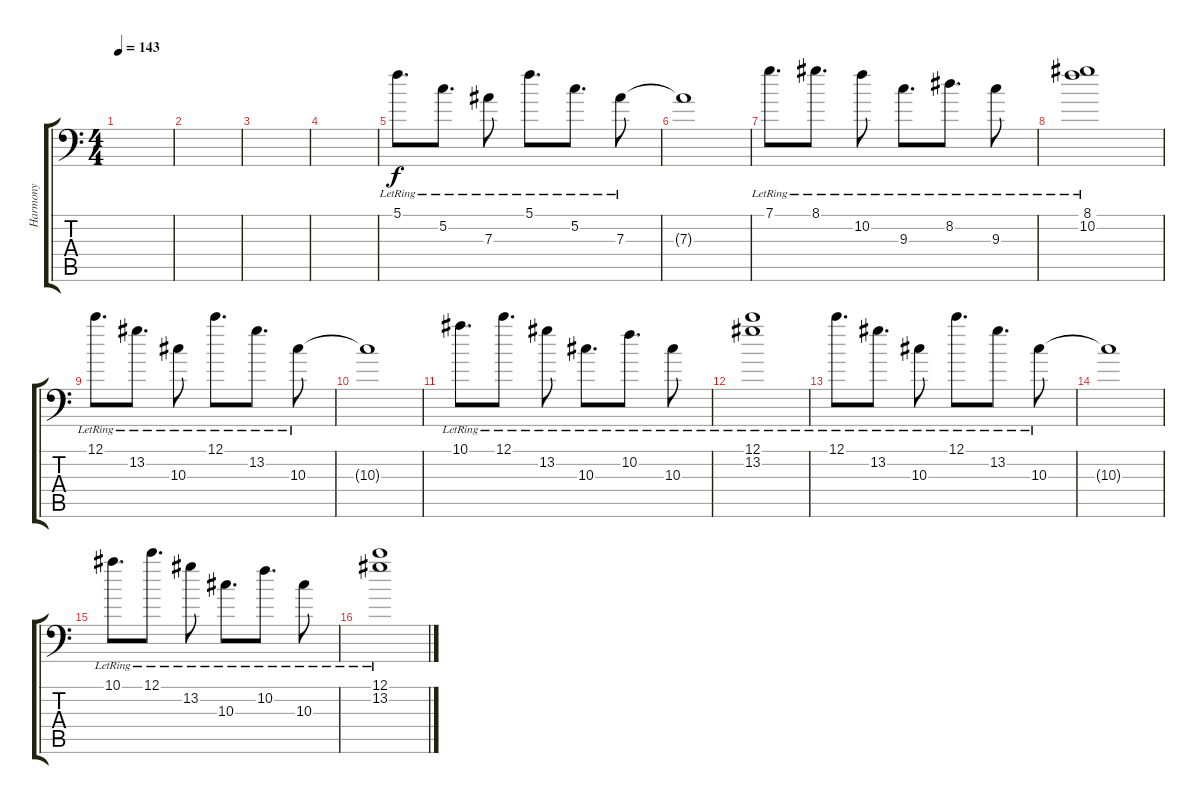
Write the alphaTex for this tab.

\track ("Harmony" "Harmony") {instrument distortionguitar}
\staff {score tabs}
\tuning (C4 G3 Eb3 Bb2 F2 Bb1) {hide}
\ts (4 4)
\tempo 143
\clef f4
\ks c
|
|
|
|
5.1{lr}.8{d} 5.2{lr}.8{d} 7.3{lr}.8 5.1{lr}.8{d} 5.2{lr}.8{d} 7.3{lr}.8 |
7.3{t}.1 |
7.1{lr}.8{d} 8.1{lr}.8{d} 10.2{lr}.8 9.3{lr}.8{d} 8.2{lr}.8{d} 9.3{lr}.8 |
(8.1 10.2{lr}).1 |
12.1{lr}.8{d} 13.2{lr}.8{d} 10.3{lr}.8 12.1{lr}.8{d} 13.2{lr}.8{d} 10.3{lr}.8 |
10.3{t}.1 |
10.1{lr}.8{d} 12.1{lr}.8{d} 13.2{lr}.8 10.3{lr}.8{d} 10.2{lr}.8{d} 10.3{lr}.8 |
(12.1 13.2{lr}).1 |
12.1{lr}.8{d} 13.2{lr}.8{d} 10.3{lr}.8 12.1{lr}.8{d} 13.2{lr}.8{d} 10.3{lr}.8 |
10.3{t}.1 |
10.1{lr}.8{d} 12.1{lr}.8{d} 13.2{lr}.8 10.3{lr}.8{d} 10.2{lr}.8{d} 10.3{lr}.8 |
(12.1 13.2{lr}).1{volume 11}
